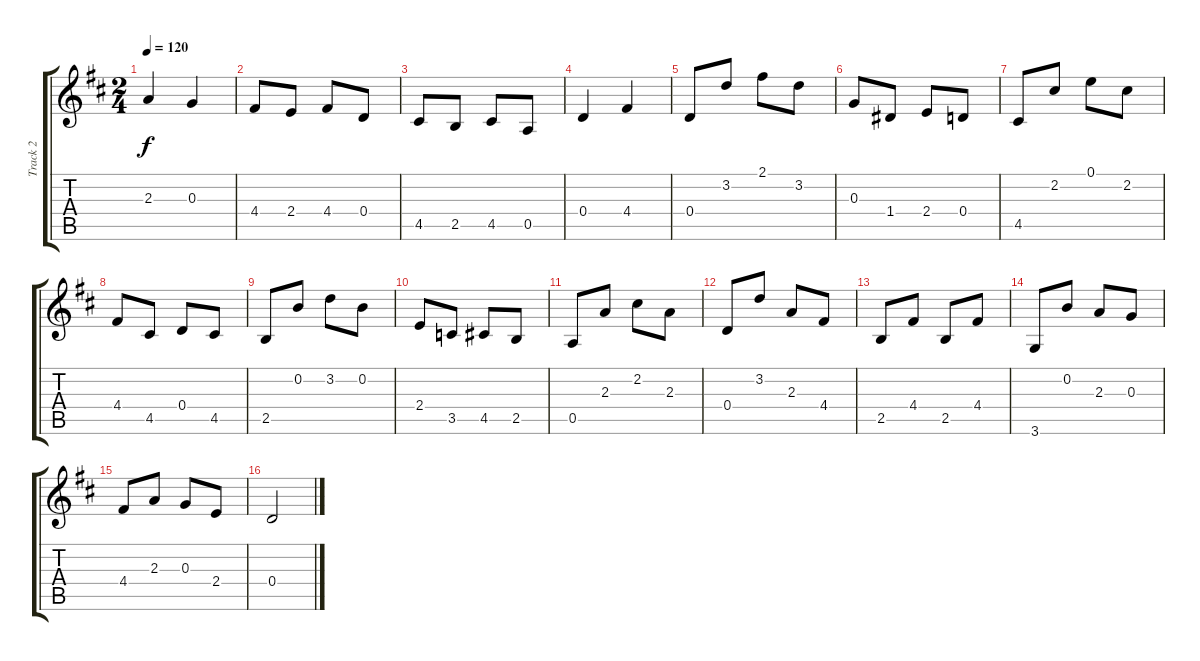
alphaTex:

\track ("Track 2" "Track 2") {instrument acousticguitarsteel}
\staff {score tabs}
\tuning (E4 B3 G3 D3 A2 E2) {hide}
\ts (2 4)
\tempo 120
\clef g2
\ks d
2.3.4{dy f} 0.3.4 |
4.4.8 2.4.8 4.4.8 0.4.8 |
4.5.8 2.5.8 4.5.8 0.5.8 |
0.4.4 4.4.4 |
0.4.8 3.2.8 2.1.8 3.2.8 |
0.3.8 1.4.8 2.4.8 0.4.8 |
4.5.8 2.2.8 0.1.8 2.2.8 |
4.4.8 4.5.8 0.4.8 4.5.8 |
2.5.8 0.2.8 3.2.8 0.2.8 |
2.4.8 3.5.8 4.5.8 2.5.8 |
0.5.8 2.3.8 2.2.8 2.3.8 |
0.4.8 3.2.8 2.3.8 4.4.8 |
2.5.8 4.4.8 2.5.8 4.4.8 |
3.6.8 0.2.8 2.3.8 0.3.8 |
4.4.8 2.3.8 0.3.8 2.4.8 |
0.4.2
